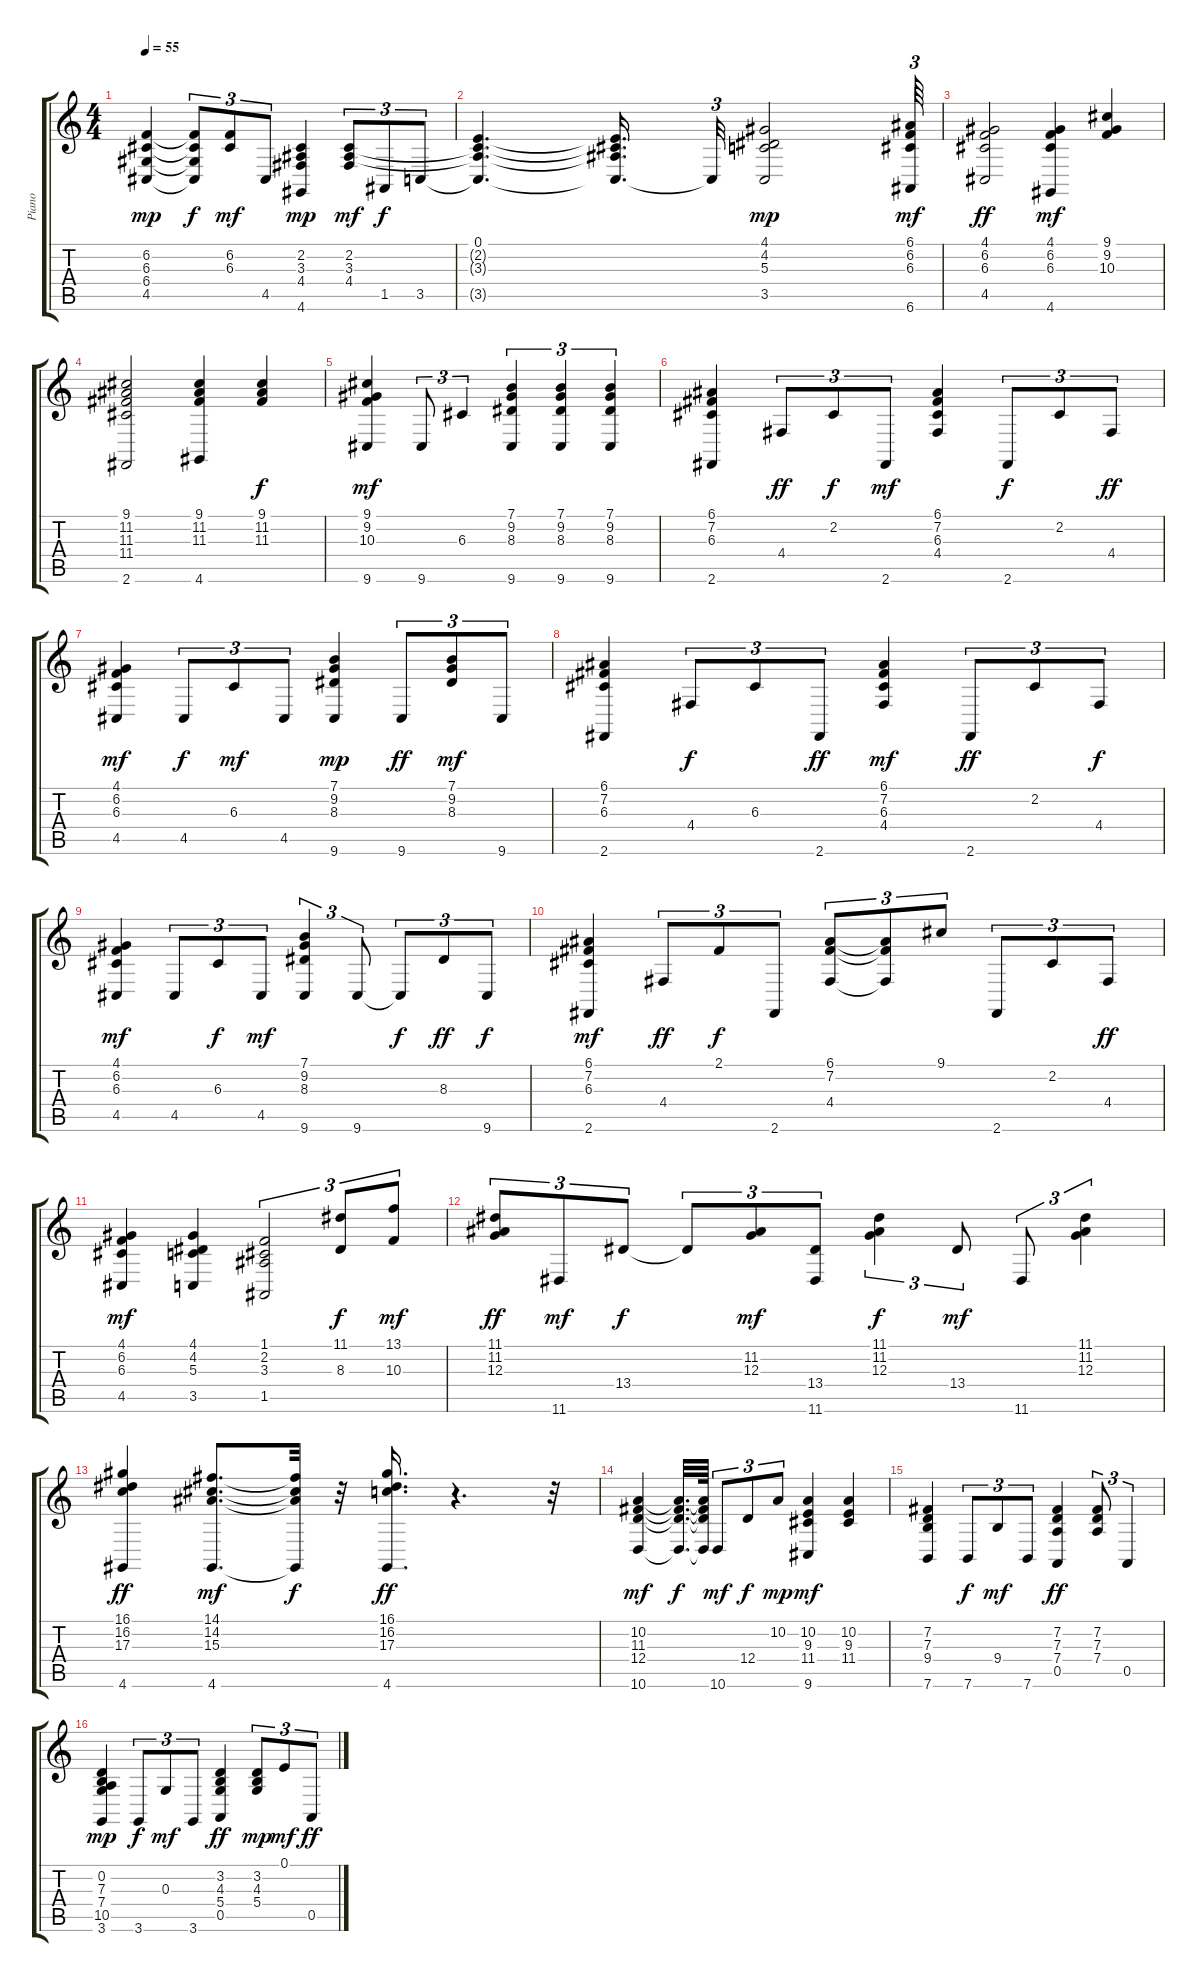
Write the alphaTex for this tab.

\track ("Piano" "Piano") {instrument brightacousticpiano}
\staff {score tabs}
\tuning (E4 B3 G3 D3 A2 E2) {hide}
\ts (4 4)
\tempo 55
\clef g2
\ks c
(6.2 6.3 6.4 4.5).4{dy mp} (6.2{t} 6.3{t} 6.4{t} 4.5{t}).8{tu (3 2) dy f} (6.2 6.3).8{tu (3 2) dy mf} 4.5.8{tu (3 2)} (2.2 3.3 4.4 4.6).4{dy mp} (2.2 3.3 4.4).8{tu (3 2) dy mf} 1.5.8{tu (3 2) dy f} 3.5.8{tu (3 2)} |
(0.1 2.2{t} 3.3{t} 3.5{t}).4{d} (0.1{t} 2.2{t} 3.3{t} 3.5{t}).16{d} 3.5{t}.32{tu (3 2)} (4.1 4.2 5.3 3.5).2{dy mp} (6.1 6.2 6.3 6.6).64{tu (3 2) dy mf} |
(4.1 6.2 6.3 4.5).2{dy ff} (4.1 6.2 6.3 4.6).4{dy mf} (9.1 9.2 10.3).4 |
(9.1 11.2 11.3 11.4 2.6).2 (9.1 11.2 11.3 4.6).4 (9.1 11.2 11.3).4{dy f} |
(9.1 9.2 10.3 9.6).4{dy mf} 9.6.8{tu (3 2)} 6.3.4{tu (3 2)} (7.1 9.2 8.3 9.6).4{tu (3 2)} (7.1 9.2 8.3 9.6).4{tu (3 2)} (7.1 9.2 8.3 9.6).4{tu (3 2)} |
(6.1 7.2 6.3 2.6).4 4.4.8{tu (3 2) dy ff} 2.2.8{tu (3 2) dy f} 2.6.8{tu (3 2) dy mf} (6.1 7.2 6.3 4.4).4 2.6.8{tu (3 2) dy f} 2.2.8{tu (3 2)} 4.4.8{tu (3 2) dy ff} |
(4.1 6.2 6.3 4.5).4{dy mf} 4.5.8{tu (3 2) dy f} 6.3.8{tu (3 2) dy mf} 4.5.8{tu (3 2)} (7.1 9.2 8.3 9.6).4{dy mp} 9.6.8{tu (3 2) dy ff} (7.1 9.2 8.3).8{tu (3 2) dy mf} 9.6.8{tu (3 2)} |
(6.1 7.2 6.3 2.6).4 4.4.8{tu (3 2) dy f} 6.3.8{tu (3 2)} 2.6.8{tu (3 2) dy ff} (6.1 7.2 6.3 4.4).4{dy mf} 2.6.8{tu (3 2) dy ff} 2.2.8{tu (3 2)} 4.4.8{tu (3 2) dy f} |
(4.1 6.2 6.3 4.5).4{dy mf} 4.5.8{tu (3 2)} 6.3.8{tu (3 2) dy f} 4.5.8{tu (3 2) dy mf} (7.1 9.2 8.3 9.6).4{tu (3 2)} 9.6.8{tu (3 2)} 9.6{t}.8{tu (3 2) dy f} 8.3.8{tu (3 2) dy ff} 9.6.8{tu (3 2) dy f} |
(6.1 7.2 6.3 2.6).4{dy mf} 4.4.8{tu (3 2) dy ff} 2.1.8{tu (3 2) dy f} 2.6.8{tu (3 2)} (6.1 7.2 4.4).8{tu (3 2)} (6.1{t} 7.2{t} 4.4{t}).8{tu (3 2)} 9.1.8{tu (3 2)} 2.6.8{tu (3 2)} 2.2.8{tu (3 2)} 4.4.8{tu (3 2) dy ff} |
(4.1 6.2 6.3 4.5).4{dy mf} (4.1 4.2 5.3 3.5).4 (1.1 2.2 3.3 1.5).2{tu (3 2)} (11.1 8.3).8{tu (3 2) dy f} (13.1 10.3).8{tu (3 2) dy mf} |
(11.1 11.2 12.3).8{tu (3 2) dy ff} 11.6.8{tu (3 2) dy mf} 13.4.8{tu (3 2) dy f} 13.4{t}.8{tu (3 2)} (11.2 12.3).8{tu (3 2) dy mf} (13.4 11.6).8{tu (3 2)} (11.1 11.2 12.3).4{tu (3 2) dy f} 13.4.8{tu (3 2) dy mf} 11.6.8{tu (3 2)} (11.1 11.2 12.3).4{tu (3 2)} |
(16.1 16.2 17.3 4.6).4{dy ff} (14.1 14.2 15.3 4.6).8{d dy mf} (14.1{t} 14.2{t} 15.3{t} 4.6{t}).32{dy f} r.32 (16.1 16.2 17.3 4.6).16{d dy ff} r.4{d} r.32 |
(10.2 11.3 12.4 10.6).4{dy mf} (10.2{t} 11.3{t} 12.4{t} 10.6{t}).32{d dy f} (10.2{t} 11.3{t} 12.4{t} 10.6{t}).64 10.6.8{tu (3 2) dy mf} 12.4.8{tu (3 2) dy f} 10.2.8{tu (3 2) dy mp} (10.2 9.3 11.4 9.6).4{dy mf} (10.2 9.3 11.4).4 |
(7.2 7.3 9.4 7.6).4 7.6.8{tu (3 2) dy f} 9.4.8{tu (3 2) dy mf} 7.6.8{tu (3 2)} (7.2 7.3 7.4 0.5).4{dy ff} (7.2 7.3 7.4).8{tu (3 2)} 0.5.4{tu (3 2)} |
(0.2 7.3 7.4 10.5 3.6).4{dy mp} 3.6.8{tu (3 2) dy f} 0.3.8{tu (3 2) dy mf} 3.6.8{tu (3 2)} (3.2 4.3 5.4 0.5).4{dy ff} (3.2 4.3 5.4).8{tu (3 2) dy mp} 0.1.8{tu (3 2) dy mf} 0.5.8{tu (3 2) dy ff}
